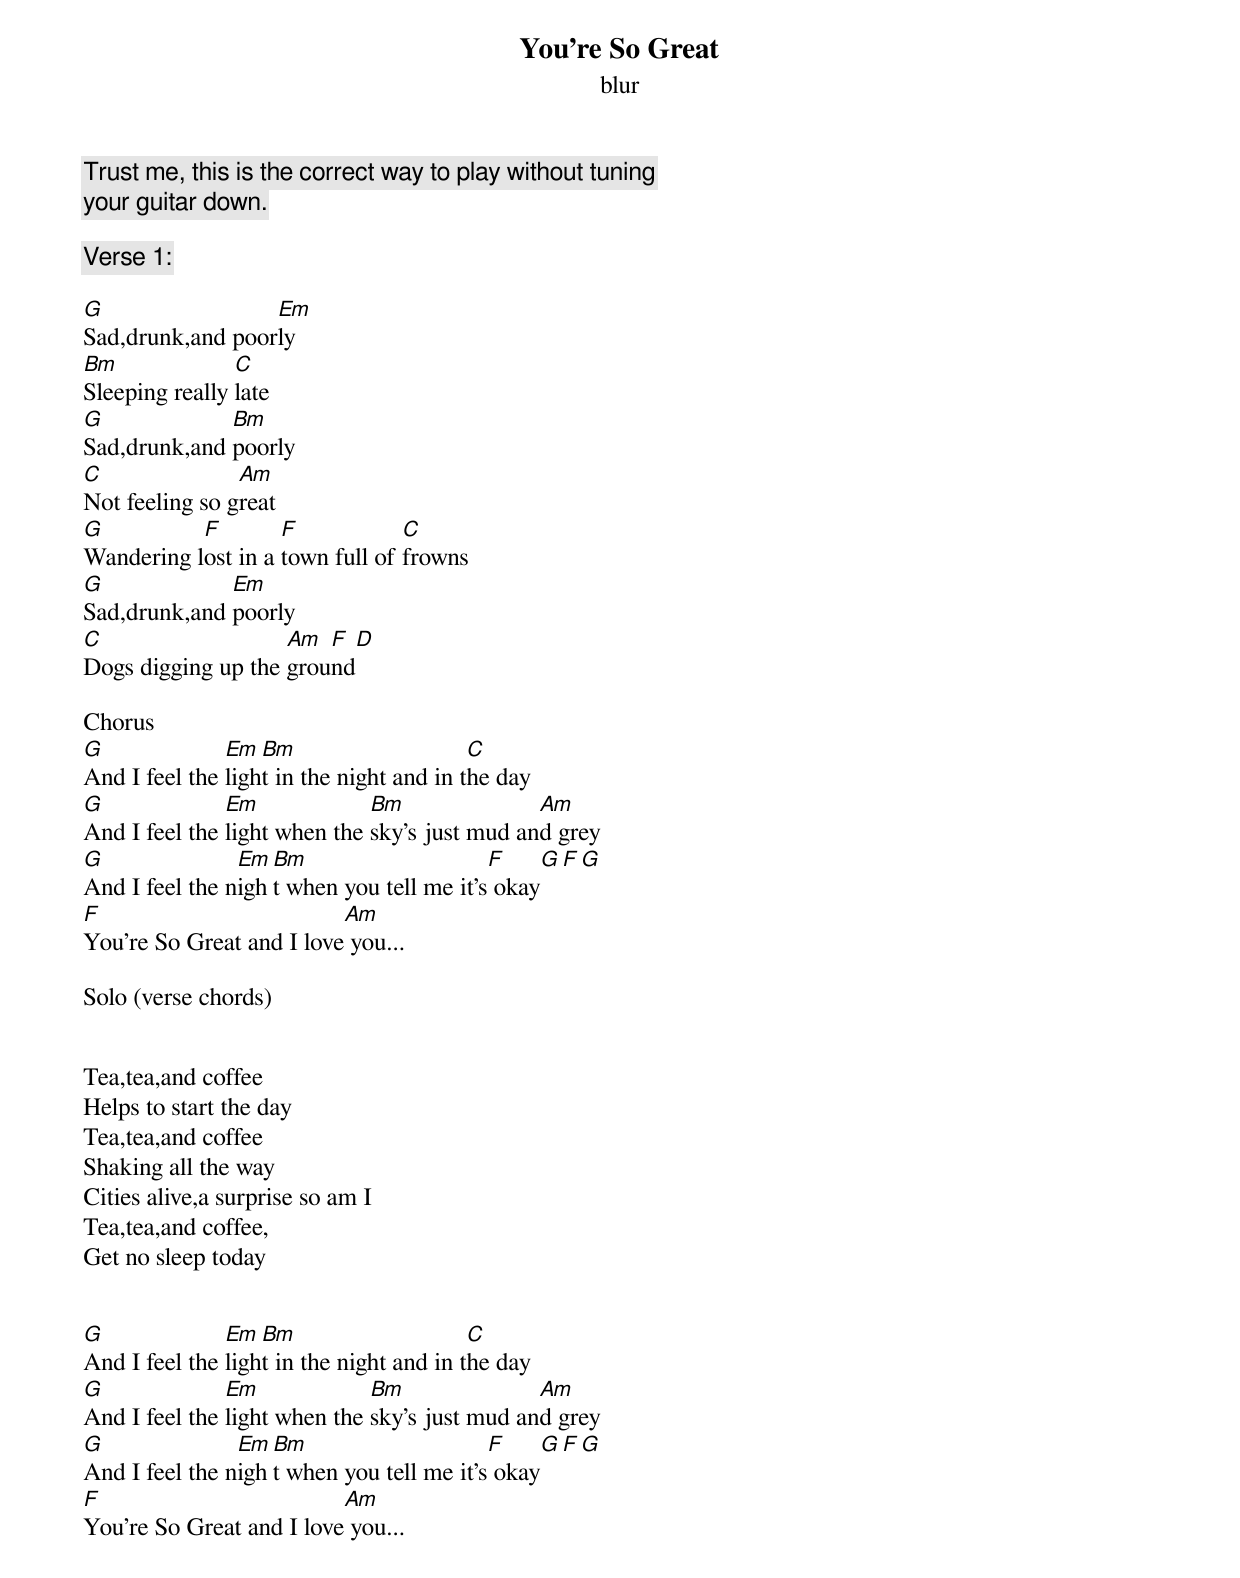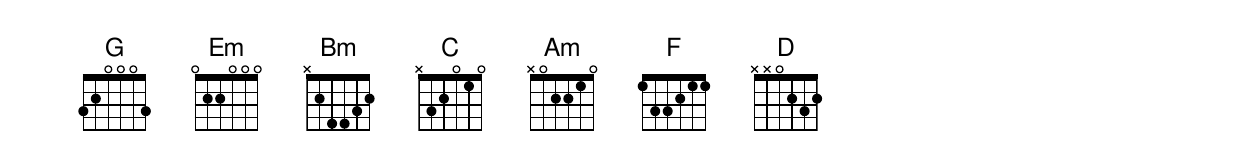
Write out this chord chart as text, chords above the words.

You're So Great
blur

Trust me, this is the correct way to play without tuning
your guitar down.

Verse 1:

G                 Em
Sad,drunk,and poorly
Bm              C
Sleeping really late
G             Bm
Sad,drunk,and poorly
C               Am
Not feeling so great
G          F        F            C
Wandering lost in a town full of frowns
G             Em
Sad,drunk,and poorly
C                   Am  F   D
Dogs digging up the ground

Chorus
G              Em  Bm                     C
And I feel the light in the night and in the day
G              Em             Bm               Am
And I feel the light when the sky's just mud and grey
G               Em Bm                     F    G    F   G
And I feel the night when you tell me it's okay
F                         Am
You're So Great and I love you...

Solo (verse chords)


Tea,tea,and coffee
Helps to start the day
Tea,tea,and coffee
Shaking all the way
Cities alive,a surprise so am I
Tea,tea,and coffee,
Get no sleep today


G              Em  Bm                     C
And I feel the light in the night and in the day
G              Em             Bm               Am
And I feel the light when the sky's just mud and grey
G               Em Bm                     F    G    F   G
And I feel the night when you tell me it's okay
F                         Am
You're So Great and I love you...
